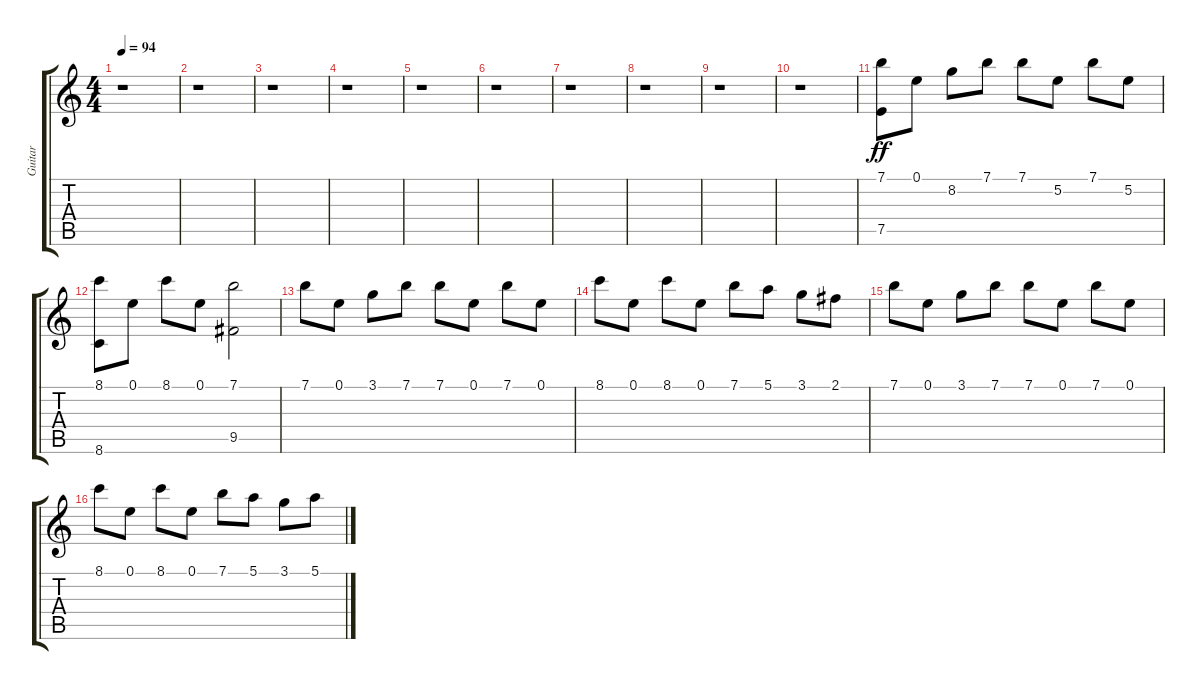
\track ("Guitar" "Guitar") {instrument electricguitarjazz}
\staff {score tabs}
\tuning (E4 B3 G3 D3 A2 E2) {hide}
\ts (4 4)
\tempo 94
\clef g2
\ks c
r.1{dy ff} |
r.1 |
r.1 |
r.1 |
r.1 |
r.1 |
r.1 |
r.1 |
r.1 |
r.1 |
(7.1 7.5).8 0.1.8 8.2.8 7.1.8 7.1.8 5.2.8 7.1.8 5.2.8 |
(8.1 8.6).8 0.1.8 8.1.8 0.1.8 (7.1 9.5).2 |
7.1.8 0.1.8 3.1.8 7.1.8 7.1.8 0.1.8 7.1.8 0.1.8 |
8.1.8 0.1.8 8.1.8 0.1.8 7.1.8 5.1.8 3.1.8 2.1.8 |
7.1.8 0.1.8 3.1.8 7.1.8 7.1.8 0.1.8 7.1.8 0.1.8 |
8.1.8 0.1.8 8.1.8 0.1.8 7.1.8 5.1.8 3.1.8 5.1.8
